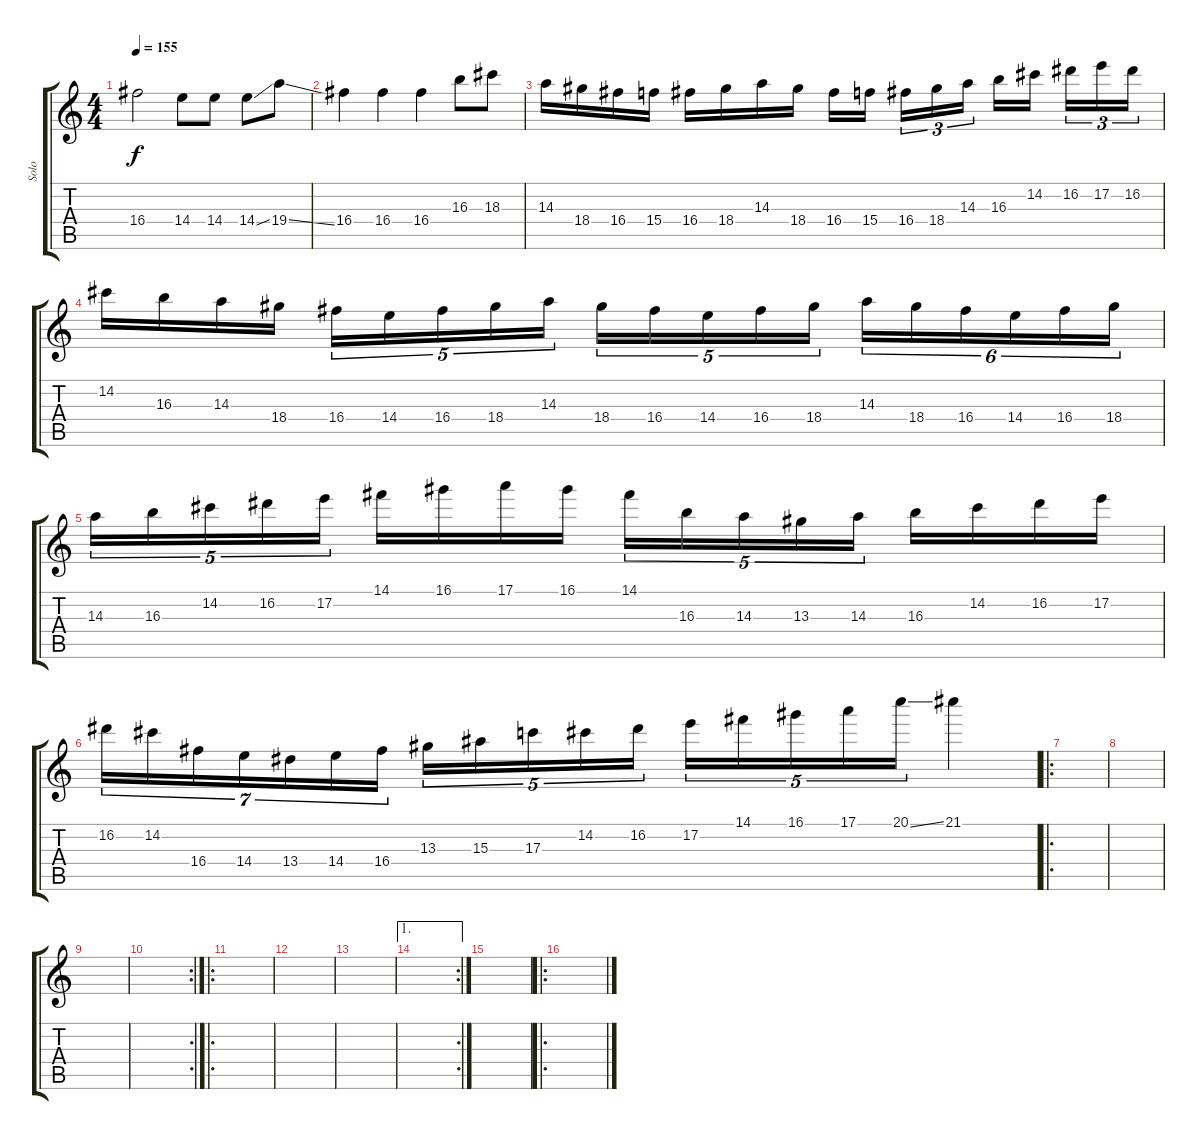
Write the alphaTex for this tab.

\track ("Solo" "Solo") {instrument overdrivenguitar}
\staff {score tabs}
\tuning (E4 B3 G3 D3 A2 E2) {hide}
\ts (4 4)
\tempo 155
\clef g2
\ks c
16.4{t}.2{dy f} 14.4.8 14.4.8 14.4{ss}.8 19.4{ss}.8 |
16.4.4 16.4.4 16.4.4 16.3.8 18.3.8 |
14.3.16 18.4.16 16.4.16 15.4.16 16.4.16 18.4.16 14.3.16 18.4.16 16.4.16 15.4.16 16.4.16{tu (3 2)} 18.4.16{tu (3 2)} 14.3.16{tu (3 2)} 16.3.16 14.2.16 16.2.16{tu (3 2)} 17.2.16{tu (3 2)} 16.2.16{tu (3 2)} |
14.2.16 16.3.16 14.3.16 18.4.16 16.4.16{tu (5 4)} 14.4.16{tu (5 4)} 16.4.16{tu (5 4)} 18.4.16{tu (5 4)} 14.3.16{tu (5 4)} 18.4.16{tu (5 4)} 16.4.16{tu (5 4)} 14.4.16{tu (5 4)} 16.4.16{tu (5 4)} 18.4.16{tu (5 4)} 14.3.16{tu (6 4)} 18.4.16{tu (6 4)} 16.4.16{tu (6 4)} 14.4.16{tu (6 4)} 16.4.16{tu (6 4)} 18.4.16{tu (6 4)} |
14.3.16{tu (5 4)} 16.3.16{tu (5 4)} 14.2.16{tu (5 4)} 16.2.16{tu (5 4)} 17.2.16{tu (5 4)} 14.1.16 16.1.16 17.1.16 16.1.16 14.1.16{tu (5 4)} 16.3.16{tu (5 4)} 14.3.16{tu (5 4)} 13.3.16{tu (5 4)} 14.3.16{tu (5 4)} 16.3.16 14.2.16 16.2.16 17.2.16 |
16.2.16{tu (7 4)} 14.2.16{tu (7 4)} 16.4.16{tu (7 4)} 14.4.16{tu (7 4)} 13.4.16{tu (7 4)} 14.4.16{tu (7 4)} 16.4.16{tu (7 4)} 13.3.16{tu (5 4)} 15.3.16{tu (5 4)} 17.3.16{tu (5 4)} 14.2.16{tu (5 4)} 16.2.16{tu (5 4)} 17.2.16{tu (5 4)} 14.1.16{tu (5 4)} 16.1.16{tu (5 4)} 17.1.16{tu (5 4)} 20.1{ss}.16{tu (5 4)} 21.1.4 |
\ro
|
|
|
\rc 2
|
\ro
|
|
|
\ae 1
\rc 2
|
|
\ro
